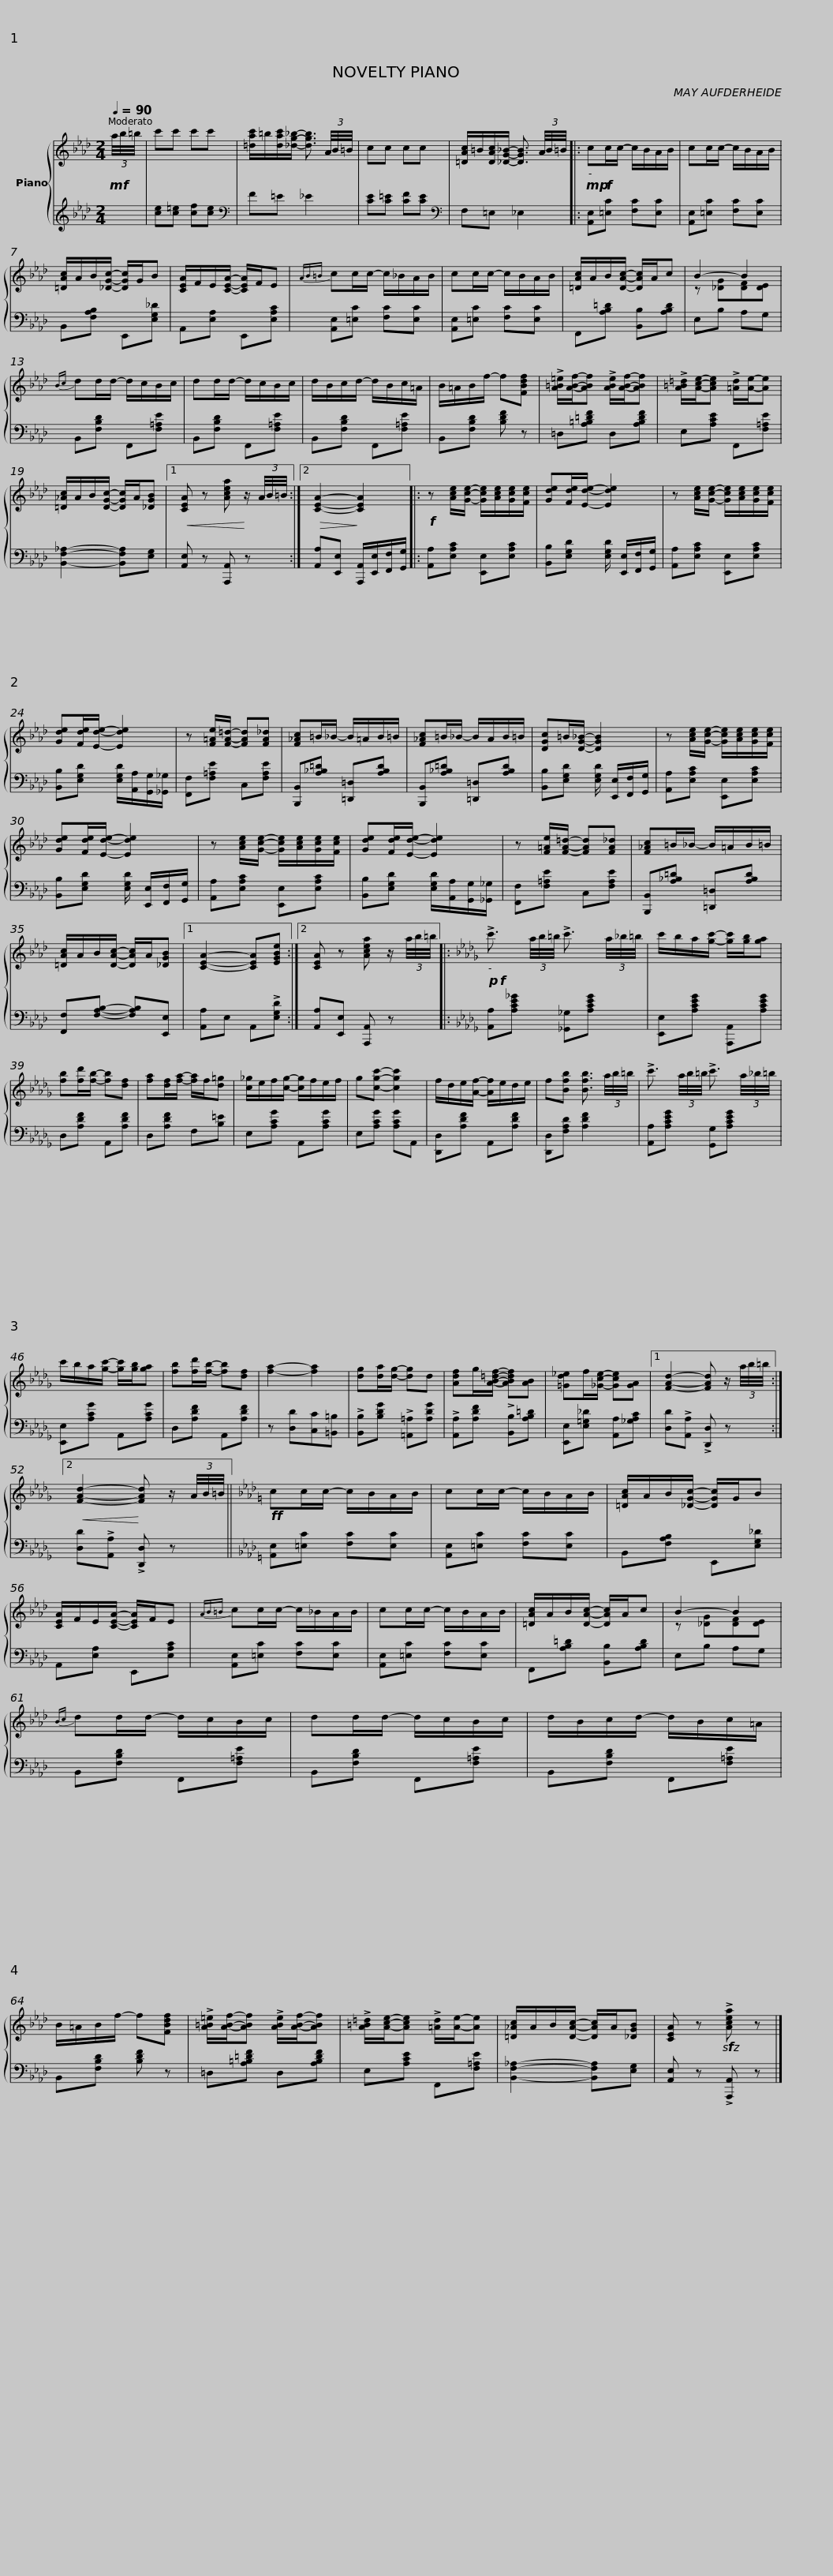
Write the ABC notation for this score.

X:1
%%score { ( 1 3 ) | 2 }
L:1/8
Q:1/4=90
M:2/4
I:linebreak $
K:Ab
V:1 treble
V:3 treble
V:2 treble
V:1
!mf! (3a/4b/4=b/4 | c'c' c'c' | [=dac']/=b/[dac']/[_dg_b]/- [dgb]3/2 (3A/4B/4=B/4 | cc cc | [=DAc]/=B/[DAc]/[_DG_B]/- [DGB]3/2 (3A/4B/4=B/4 |:$ %5
!mp!!f! cc/c/- c/B/A/B/ | cc/c/- c/B/A/B/ | [=DAc]/A/B/[_DGc]/- [DGc]/G/B | [CEA]/F/E/[CEA]/- [CEA]/F/E |${AB=B} cc/c/- c/_B/A/B/ | %10
 cc/c/- c/B/A/B/ | [=DAc]/A/B/[DAc]/- [DAc]/A/c | B2- B2 |${Bc} dd/d/- d/c/B/c/ | dd/d/- d/c/B/c/ | %15
 d/B/c/d/- d/B/c/=A/ | B/=A/B/f/- f[FBdf] |$ !>![A=B=e]/[ABf]/-[ABf] !>![ABe]/[ABf]/-[ABf] | !>![A=B=d]/[Ace]/-[Ace] !>![=Ad]/[Ae]/-[Ae] | [=D_Ac]/A/B/[DGc]/- [DGc]/A/[_DGB] |1 %20
!<(! [CEA] z [Acea]!<)! z/ (3A/4B/4=B/4 :|2!>(! [CEA]2-!>)! [CEA]2 |:$!f! z [Ace]/[Gce]/- [Gce]/[Ace]/[Gce]/[Fce]/ | [Gde][Fde]/[Ede]/- [Ede]2 | z [Ace]/[Gce]/- [Gce]/[Ace]/[Gce]/[Fce]/ | %25
 [Gde][Fde]/[Ede]/- [Ede]2 |$ z [F=Ae]/[FA=d]/- [FAd][FA_d] | [F_Ac]=B/_B/- B/=A/B/=B/ | [F_Ac]=B/_B/- B/A/B/=B/ | [DGc]=B/[DG_B]/- [DGB]2 |$ %30
 z [Ace]/[Gce]/- [Gce]/[Ace]/[Gce]/[Fce]/ | [Gde][Fde]/[Ede]/- [Ede]2 | z [Ace]/[Gce]/- [Gce]/[Ace]/[Gce]/[Fce]/ | [Gde][Fde]/[Ede]/- [Ede]2 |$ z [F=Ae]/[FA=d]/- [FAd][FA_d] | %35
 [F_Ac]=B/_B/- B/=A/B/=B/ | [=DAc]/A/B/[DAc]/- [DAc]/A/[_DGB] |1 [CEA]2- [CEA][EGBe] :|2 [CEA] z [Acea] z/ (3a/4b/4=b/4 |:$[K:Db]!p!!f! !>!c'3/2 (3a/4b/4=b/4 !>!c'3/2 (3a/4_b/4=b/4 | %40
 c'/b/a/[gc']/- [gc']/[gb]/[ga] | [fb][fd']/[fb]/- [fb][df] | [fa][df]/[fa]/- [fa]/f/[d=g] |$ [c_g]/e/f/[cg]/- [cg]/f/e/f/ | g[cgc']- [cgc']2 | %45
 f/d/e/[Af]/- [Af]/e/d/e/ | f[Bfb] [Bfb]3/2 (3a/4b/4=b/4 |$ !>!c'3/2 (3a/4b/4=b/4 !>!c'3/2 (3a/4_b/4=b/4 | c'/b/a/[gc']/- [gc']/[gb]/[ga] | [fb][fd']/[fb]/- [fb][df] | %50
 [fa]2- [fa]2 |$ [dg][da]/[dg]/- [dg]d | [Adf]g/[AB=df]/- [ABdf][AB] | [=Gd_e]f/[_Gce]/- [Gce][GA] |1 [FAd]2- [FAd] z/ (3a/4b/4=b/4 :|2 %55
!<(! [FAd]2-!<)! [FAd] z/ (3A/4B/4=B/4 ||$[K:Ab]!ff! cc/c/- c/B/A/B/ | cc/c/- c/B/A/B/ | [=DAc]/A/B/[_DGc]/- [DGc]/G/B | [CEA]/F/E/[CEA]/- [CEA]/F/E |$ %60
{AB=B} cc/c/- c/_B/A/B/ | cc/c/- c/B/A/B/ | [=DAc]/A/B/[DAc]/- [DAc]/A/c | B2- B2 |${Bc} dd/d/- d/c/B/c/ | %65
 dd/d/- d/c/B/c/ | d/B/c/d/- d/B/c/=A/ | B/=A/B/f/- f[FBdf] |$ !>![A=B=e]/[ABf]/-[ABf] !>![ABe]/[ABf]/-[ABf] | !>![A=B=d]/[Ace]/-[Ace] !>![=Ad]/[Ae]/-[Ae] | %70
 [=D_Ac]/A/B/[DAc]/- [DAc]/A/[_DGB] | [CEA] z!sfz! !>![Acea] z |] %72
V:2
 x/ | [ce][c=e] [cf][ce] |[K:bass] F=E _E2 | [CE][C=E] [CF][CE] |[K:bass] F,=E, _E,2 |:$ %5
 [A,,E,][=E,C] [F,C][E,C] | [A,,E,][=E,C] [F,C][E,C] | B,,[F,A,B,] E,,[E,G,_D] | A,,[E,A,] E,,[E,A,C] |$ [A,,E,][=E,C] [F,C][E,C] | %10
 [A,,E,][=E,C] [F,C][E,C] | F,,[A,B,=D] [B,,B,][A,B,D] | E,B, A,G, |$ B,,[F,B,D] F,,[F,=A,E] | B,,[F,B,D] F,,[F,=A,E] | %15
 B,,[F,B,D] F,,[F,=A,E] | B,,[F,B,D] [B,DF] z |$ =D,[A,=B,=DF] D,[A,B,DF] | E,[A,CE] F,,[F,=A,E] | [B,,F,_A,]2- [B,,F,A,][E,G,] |1 %20
 [A,,E,] z [A,,,A,,] z :|2 [A,,A,][E,,E,] [A,,,A,,]/[E,,E,]/[F,,F,]/[G,,G,]/ |:$ [A,,A,][E,A,C] [E,,E,][E,A,C] | [B,,B,][E,G,D] [E,G,D]/ [E,,E,]/[F,,F,]/[G,,G,]/ | [A,,A,][E,A,C] [E,,E,][E,A,C] | %25
 [B,,B,][E,G,D] [E,G,D]/[A,,A,]/[G,,G,]/[_G,,_G,]/ |$ [F,,F,][F,=A,E] C,[F,A,E] | [B,,,B,,][A,_B,=D] [=D,,=D,][A,B,D] | [B,,,B,,][A,_B,=D] [=D,,=D,][A,B,D] | [B,,B,][E,G,D] [E,G,D]/ [E,,E,]/[F,,F,]/[G,,G,]/ |$ %30
 [A,,A,][E,A,C] [E,,E,][E,A,C] | [B,,B,][E,G,D] [E,G,D]/ [E,,E,]/[F,,F,]/[G,,G,]/ | [A,,A,][E,A,C] [E,,E,][E,A,C] | [B,,B,][E,G,D] [E,G,D]/[A,,A,]/[G,,G,]/[_G,,_G,]/ |$ [F,,F,][F,=A,E] C,[F,A,E] | %35
 [B,,,B,,][A,_B,=D] [=D,,=D,][A,B,D] | [F,,F,][F,A,B,]- [F,A,B,][E,,E,] |1 [A,,A,]E, A,,!>![E,G,D] :|2 [A,,A,][E,,E,] [A,,,A,,] z |:$[K:Db] [A,,A,][A,CE_G] [_G,,_G,][A,CEG] | %40
 [E,,E,][A,CEG] [A,,,A,,][A,CEG] | D,[A,DF] A,,[A,DF] | D,[A,DF] F,[B,=E] |$ E,[A,CG] A,,[A,CG] | E,[A,CG] [A,CG]A,, | %45
 [D,,D,][A,DF] A,,[A,DF] | [D,,D,][F,A,D] [A,DF]2 |$ [A,,A,][A,CEG] [G,,G,][A,CEG] | [E,,E,][A,CG] A,,[A,CG] | D,[A,DF] A,,[A,DF] | %50
 z [D,D][C,C][=B,,=B,] |$ !>![B,,B,][B,DG] !>![=A,,=A,][A,DG] | !>![A,,A,][A,DF] !>![B,,B,][A,B,=D] | [E,,E,][E,=G,_D] [A,,A,][_G,A,C] |1 [D,D]!>![A,,A,] !>![D,,D,] z :|2 %55
 [D,D]!>![A,,A,] !>![D,,D,] z ||$[K:Ab] [A,,E,][=E,C] [F,C][E,C] | [A,,E,][=E,C] [F,C][E,C] | B,,[F,A,B,] E,,[E,G,_D] | A,,[E,A,] E,,[E,A,C] |$ %60
 [A,,E,][=E,C] [F,C][E,C] | [A,,E,][=E,C] [F,C][E,C] | F,,[A,B,=D] [B,,B,][A,B,D] | E,B, A,G, |$ B,,[F,B,D] F,,[F,=A,E] | %65
 B,,[F,B,D] F,,[F,=A,E] | B,,[F,B,D] F,,[F,=A,E] | B,,[F,B,D] [B,DF] z |$ =D,[A,=B,=DF] D,[A,B,DF] | E,[A,CE] F,,[F,=A,E] | %70
 [B,,F,_A,]2- [B,,F,A,][E,G,] | [A,,E,] z !>![A,,,A,,] z |] %72
V:3
 x/ | x4 | x4 | x4 | x4 |:$ %5
 x4 | x4 | x4 | x4 |$ x4 | %10
 x4 | x4 | z [_DG][DF][DE] |$ x4 | x4 | %15
 x4 | x4 |$ x4 | x4 | x4 |1 %20
 x4 :|2 x4 |:$ x4 | x4 | x4 | %25
 x4 |$ x4 | x4 | x4 | x4 |$ %30
 x4 | x4 | x4 | x4 |$ x4 | %35
 x4 | x4 |1 x4 :|2 x4 |:$[K:Db] x4 | %40
 x4 | x4 | x4 |$ x4 | x4 | %45
 x4 | x4 |$ x4 | x4 | x4 | %50
 x4 |$ x4 | x4 | x4 |1 x4 :|2 %55
 x4 ||$[K:Ab] x4 | x4 | x4 | x4 |$ %60
 x4 | x4 | x4 | z [_DG][DF][DE] |$ x4 | %65
 x4 | x4 | x4 |$ x4 | x4 | %70
 x4 | x4 |] %72
